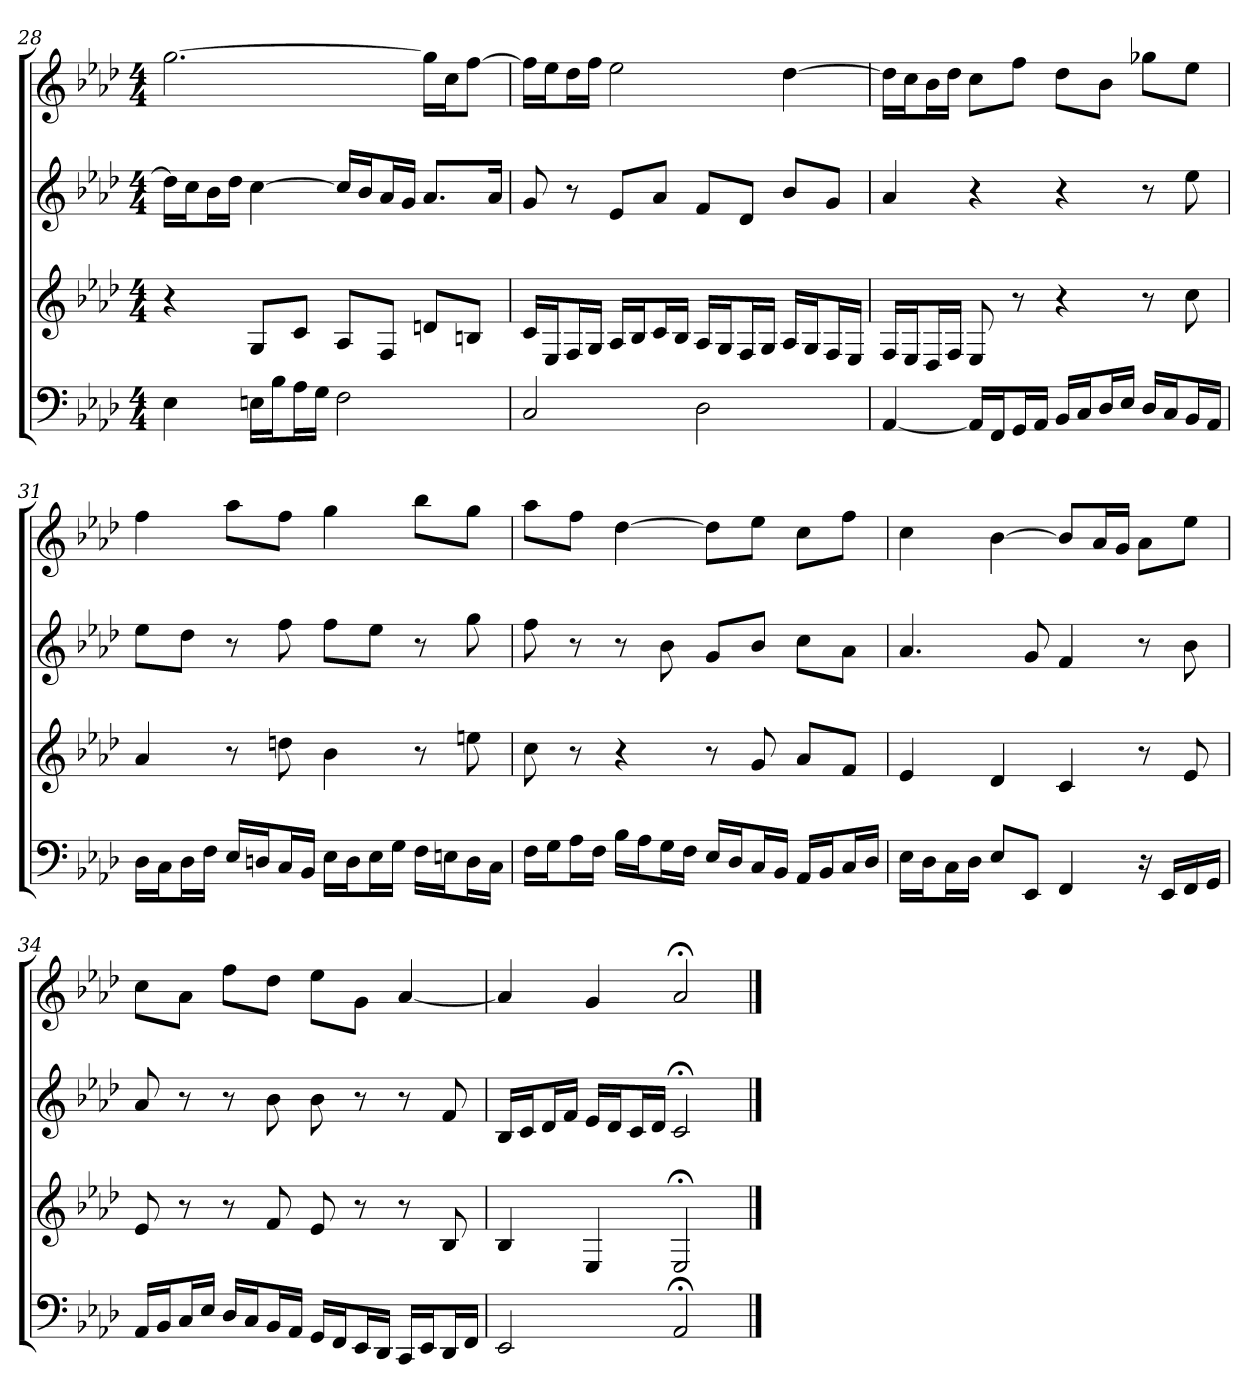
**kern	**kern	**kern	**kern
*part4	*part3	*part2	*part1
*staff4	*staff3	*staff2	*staff1
*k[b-e-a-d-]	*k[b-e-a-d-]	*k[b-e-a-d-]	*k[b-e-a-d-]
*A-:	*A-:	*A-:	*A-:
*M4/4	*M4/4	*M4/4	*M4/4
=28	=28	=28	=28
4E-	4r	16dd-LL]	[2.gg
.	.	16ccJ	.
.	.	16b-L	.
.	.	16dd-JJ	.
16EnLL	8GL	[4cc	.
16B-J	.	.	.
16A-L	8cJ	.	.
16GJJ	.	.	.
2F	8A-L	16ccLL]	.
.	.	16b-J	.
.	8FJ	16a-L	.
.	.	16gJJ	.
.	8dnL	8.a-L	16ggLL]
.	.	.	16ccJ
.	8BnJ	.	[8ffJ
.	.	16a-Jk	.
=29	=29	=29	=29
2C	16cLL	8g	16ffLL]
.	16E-J	.	16ee-J
.	16FL	8r	16dd-L
.	16GJJ	.	16ffJJ
.	16A-LL	8e-L	2ee-
.	16B-J	.	.
.	16cL	8a-J	.
.	16B-JJ	.	.
2D-	16A-LL	8fL	.
.	16GJ	.	.
.	16FL	8d-J	.
.	16GJJ	.	.
.	16A-LL	8b-L	[4dd-
.	16GJ	.	.
.	16FL	8gJ	.
.	16E-JJ	.	.
=30	=30	=30	=30
[4AA-	16FLL	4a-	16dd-LL]
.	16E-J	.	16ccJ
.	16D-L	.	16b-L
.	16FJJ	.	16dd-JJ
16AA-LL]	8E-	4r	8ccL
16FFJ	.	.	.
16GGL	8r	.	8ffJ
16AA-JJ	.	.	.
16BB-LL	4r	4r	8dd-L
16CJ	.	.	.
16D-L	.	.	8b-J
16E-JJ	.	.	.
16D-LL	8r	8r	8gg-XL
16CJ	.	.	.
16BB-L	8cc	8ee-	8ee-J
16AA-JJ	.	.	.
=31	=31	=31	=31
16D-LL	4a-	8ee-L	4ff
16CJ	.	.	.
16D-L	.	8dd-J	.
16FJJ	.	.	.
16E-LL	8r	8r	8aa-L
16DnJ	.	.	.
16CL	8ddn	8ff	8ffJ
16BB-JJ	.	.	.
16E-LL	4b-	8ffL	4gg
16DJ	.	.	.
16E-L	.	8ee-J	.
16GJJ	.	.	.
16FLL	8r	8r	8bb-L
16EnJ	.	.	.
16DL	8een	8gg	8ggJ
16CJJ	.	.	.
=32	=32	=32	=32
16FLL	8cc	8ff	8aa-L
16GJ	.	.	.
16A-L	8r	8r	8ffJ
16FJJ	.	.	.
16B-LL	4r	8r	[4dd-
16A-J	.	.	.
16GL	.	8b-	.
16FJJ	.	.	.
16E-LL	8r	8gL	8dd-L]
16D-J	.	.	.
16CL	8g	8b-J	8ee-J
16BB-JJ	.	.	.
16AA-LL	8a-L	8ccL	8ccL
16BB-J	.	.	.
16CL	8fJ	8a-J	8ffJ
16D-JJ	.	.	.
=33	=33	=33	=33
16E-LL	4e-	4.a-	4cc
16D-J	.	.	.
16CL	.	.	.
16D-JJ	.	.	.
8E-L	4d-	.	[4b-
8EE-J	.	8g	.
4FF	4c	4f	8b-L]
.	.	.	16a-L
.	.	.	16gJJ
16r	8r	8r	8a-L
16EE-LL	.	.	.
16FF	8e-	8b-	8ee-J
16GGJJ	.	.	.
=34	=34	=34	=34
16AA-LL	8e-	8a-	8ccL
16BB-J	.	.	.
16CL	8r	8r	8a-J
16E-JJ	.	.	.
16D-LL	8r	8r	8ffL
16CJ	.	.	.
16BB-L	8f	8b-	8dd-J
16AA-JJ	.	.	.
16GGLL	8e-	8b-	8ee-L
16FFJ	.	.	.
16EE-L	8r	8r	8gJ
16DD-JJ	.	.	.
16CCLL	8r	8r	[4a-
16EE-J	.	.	.
16DD-L	8B-	8f	.
16FFJJ	.	.	.
=35	=35	=35	=35
2EE-	4B-	16B-LL	4a-]
.	.	16cJ	.
.	.	16d-L	.
.	.	16fJJ	.
.	4E-	16e-LL	4g
.	.	16d-J	.
.	.	16cL	.
.	.	16d-JJ	.
2AA-;<	2E-;<	2c;<	2a-;<
==	==	==	==
*-	*-	*-	*-
